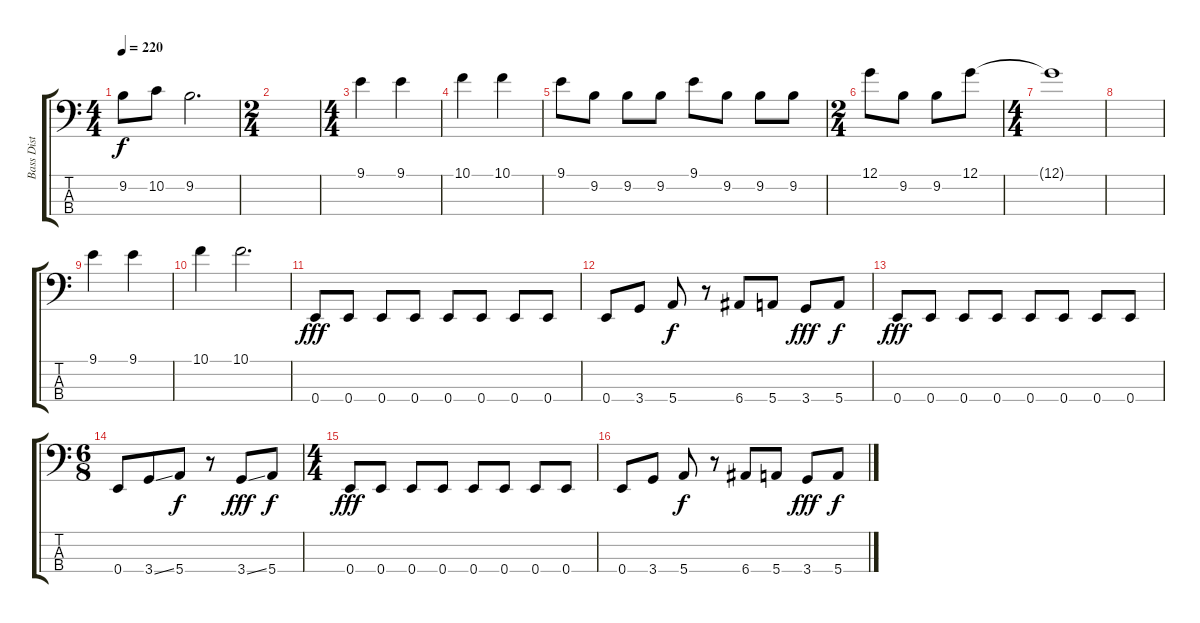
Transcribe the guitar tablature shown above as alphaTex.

\track ("Bass Dist OK!" "Bass Dist ") {instrument overdrivenguitar}
\staff {score tabs}
\tuning (G2 D2 A1 E1) {hide}
\ts (4 4)
\tempo 220
\clef f4
\ks c
9.2.8{dy f} 10.2.8 9.2.2{d} |
\ts (2 4)
|
\ts (4 4)
9.1.4 9.1.4 |
10.1.4 10.1.4 |
9.1.8 9.2.8 9.2.8 9.2.8 9.1.8 9.2.8 9.2.8 9.2.8 |
\ts (2 4)
12.1.8 9.2.8 9.2.8 12.1.8 |
\ts (4 4)
12.1{t}.1 |
|
9.1.4 9.1.4 |
10.1.4 10.1.2{d} |
0.4.8{dy fff} 0.4.8 0.4.8 0.4.8 0.4.8 0.4.8 0.4.8 0.4.8 |
0.4.8 3.4.8 5.4.8{dy f} r.8 6.4.8 5.4.8 3.4.8{dy fff} 5.4.8{dy f} |
0.4.8{dy fff} 0.4.8 0.4.8 0.4.8 0.4.8 0.4.8 0.4.8 0.4.8 |
\ts (6 8)
0.4.8 3.4{ss}.8 5.4.8{dy f} r.8 3.4{ss}.8{dy fff} 5.4.8{dy f} |
\ts (4 4)
0.4.8{dy fff} 0.4.8 0.4.8 0.4.8 0.4.8 0.4.8 0.4.8 0.4.8 |
0.4.8 3.4.8 5.4.8{dy f} r.8 6.4.8 5.4.8 3.4.8{dy fff} 5.4.8{dy f}
